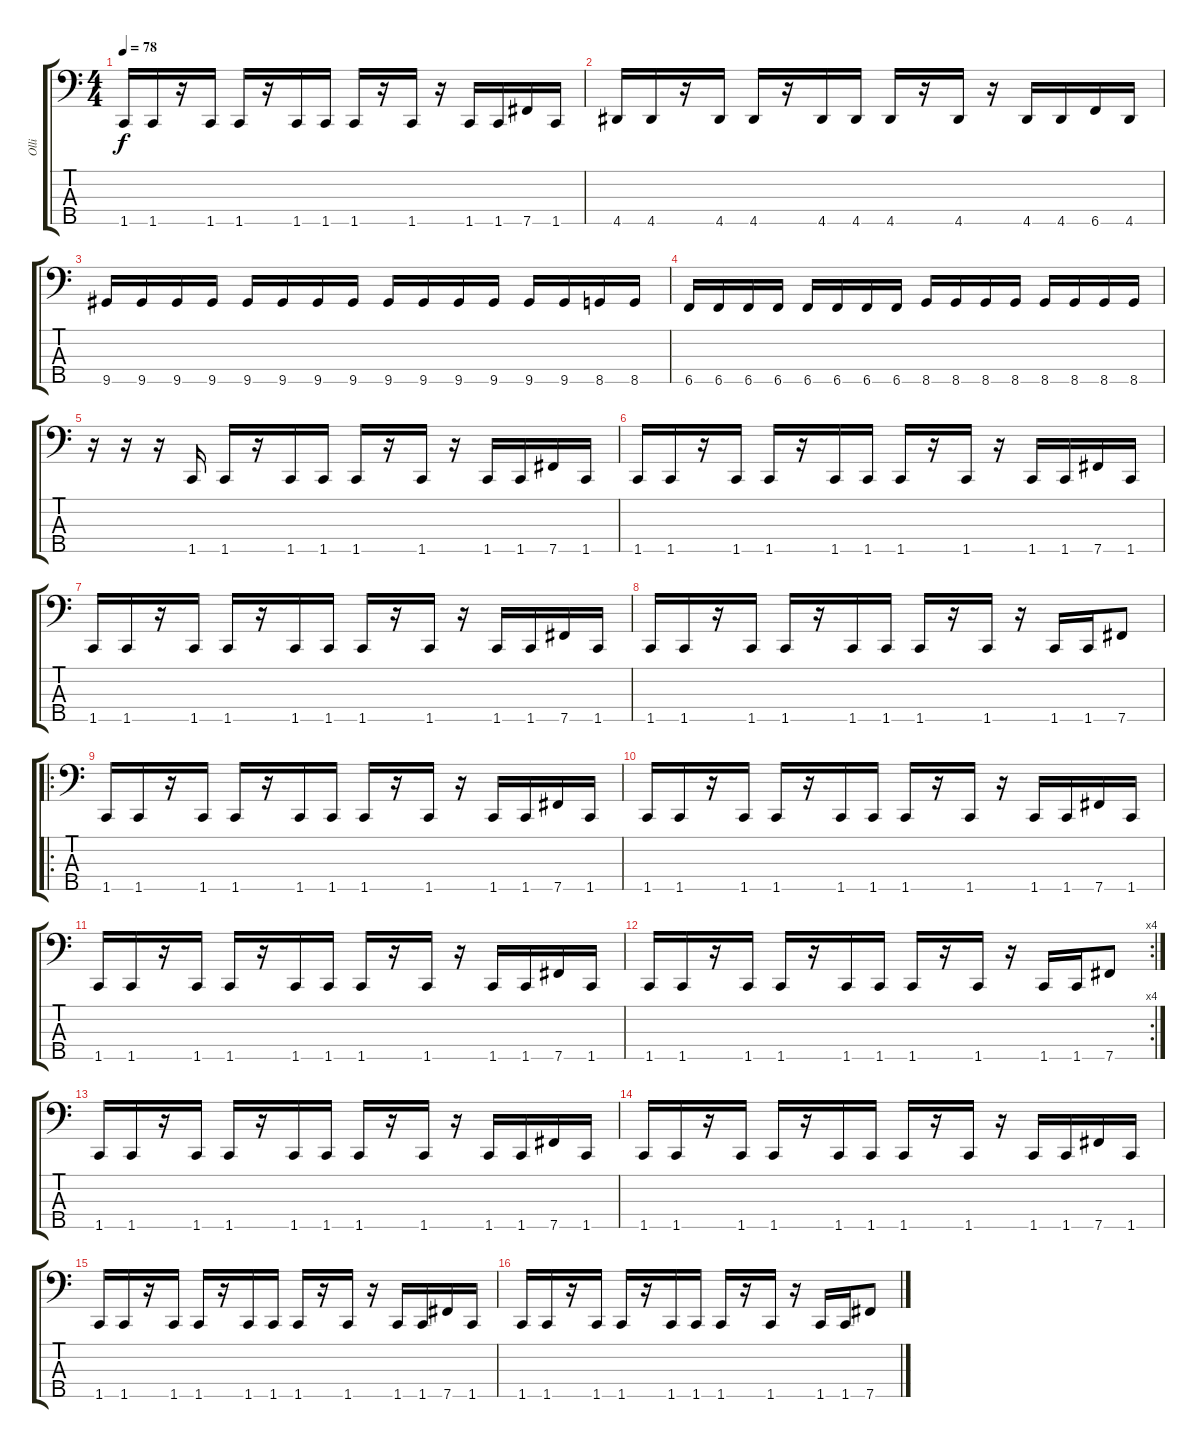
\track ("Olli" "Olli") {instrument electricbassfinger}
\staff {score tabs}
\tuning (G2 D2 A1 E1 B0) {hide}
\ts (4 4)
\tempo 78
\clef f4
\ks c
1.5.16{dy f} 1.5.16 r.16 1.5.16 1.5.16 r.16 1.5.16 1.5.16 1.5.16 r.16 1.5.16 r.16 1.5.16 1.5.16 7.5.16 1.5.16 |
4.5.16 4.5.16 r.16 4.5.16 4.5.16 r.16 4.5.16 4.5.16 4.5.16 r.16 4.5.16 r.16 4.5.16 4.5.16 6.5.16 4.5.16 |
9.5.16{volume 13} 9.5.16 9.5.16 9.5.16 9.5.16 9.5.16 9.5.16 9.5.16 9.5.16 9.5.16 9.5.16 9.5.16 9.5.16 9.5.16 8.5.16 8.5.16 |
6.5.16 6.5.16 6.5.16 6.5.16 6.5.16 6.5.16 6.5.16 6.5.16 8.5.16 8.5.16 8.5.16 8.5.16 8.5.16 8.5.16 8.5.16 8.5.16 |
r.16 r.16 r.16 1.5.16 1.5.16 r.16 1.5.16 1.5.16 1.5.16 r.16 1.5.16 r.16 1.5.16 1.5.16 7.5.16 1.5.16 |
1.5.16 1.5.16 r.16 1.5.16 1.5.16 r.16 1.5.16 1.5.16 1.5.16 r.16 1.5.16 r.16 1.5.16 1.5.16 7.5.16 1.5.16 |
1.5.16 1.5.16 r.16 1.5.16 1.5.16 r.16 1.5.16 1.5.16 1.5.16 r.16 1.5.16 r.16 1.5.16 1.5.16 7.5.16 1.5.16 |
1.5.16 1.5.16 r.16 1.5.16 1.5.16 r.16 1.5.16 1.5.16 1.5.16 r.16 1.5.16 r.16 1.5.16 1.5.16 7.5.8 |
\ro
1.5.16 1.5.16 r.16 1.5.16 1.5.16 r.16 1.5.16 1.5.16 1.5.16 r.16 1.5.16 r.16 1.5.16 1.5.16 7.5.16 1.5.16 |
1.5.16 1.5.16 r.16 1.5.16 1.5.16 r.16 1.5.16 1.5.16 1.5.16 r.16 1.5.16 r.16 1.5.16 1.5.16 7.5.16 1.5.16 |
1.5.16 1.5.16 r.16 1.5.16 1.5.16 r.16 1.5.16 1.5.16 1.5.16 r.16 1.5.16 r.16 1.5.16 1.5.16 7.5.16 1.5.16 |
\rc 4
1.5.16 1.5.16 r.16 1.5.16 1.5.16 r.16 1.5.16 1.5.16 1.5.16 r.16 1.5.16 r.16 1.5.16 1.5.16 7.5.8 |
1.5.16 1.5.16 r.16 1.5.16 1.5.16 r.16 1.5.16 1.5.16 1.5.16 r.16 1.5.16 r.16 1.5.16 1.5.16 7.5.16 1.5.16 |
1.5.16 1.5.16 r.16 1.5.16 1.5.16 r.16 1.5.16 1.5.16 1.5.16 r.16 1.5.16 r.16 1.5.16 1.5.16 7.5.16 1.5.16 |
1.5.16 1.5.16 r.16 1.5.16 1.5.16 r.16 1.5.16 1.5.16 1.5.16 r.16 1.5.16 r.16 1.5.16 1.5.16 7.5.16 1.5.16 |
1.5.16 1.5.16 r.16 1.5.16 1.5.16 r.16 1.5.16 1.5.16 1.5.16 r.16 1.5.16 r.16 1.5.16 1.5.16 7.5.8
